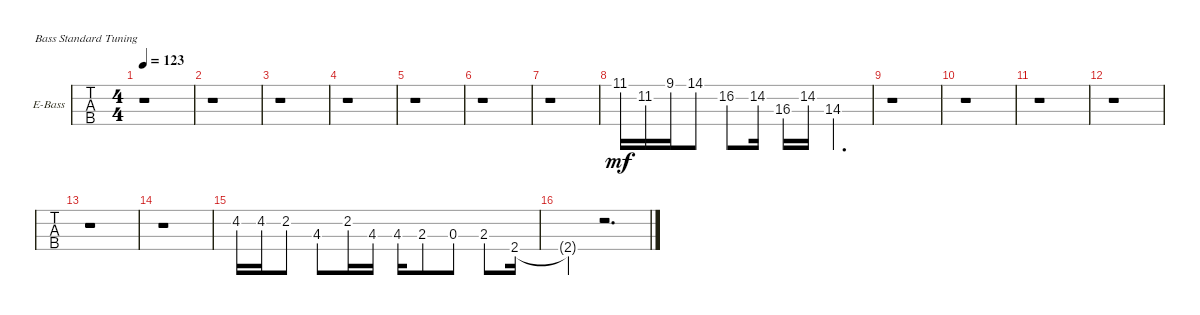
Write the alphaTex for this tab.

\bracketExtendMode groupsimilarinstruments
\firstSystemTrackNameOrientation horizontal
\otherSystemsTrackNameOrientation horizontal
\track ("Synth Bass" "E-Bass") {instrument electricbassfinger}
\staff {tabs}
\tuning (G2 D2 A1 E1)
\ts (4 4)
\tempo 123
\clef f4
\ks c
r.1{dy mf instrument electricbassfinger} |
r.1 |
r.1 |
r.1 |
r.1 |
r.1 |
r.1 |
11.1.16 11.2.16 9.1.16 14.1.8 16.2.8 14.2.16 16.3.16 14.2.16 14.3.4{d} |
r.1 |
r.1 |
r.1 |
r.1 |
r.1 |
r.1 |
4.2.16 4.2.16 2.2.8 4.3.8 2.2.16 4.3.16 4.3.16 2.3.8 0.3.8 2.3.8 2.4.16 |
2.4{t}.4 r.2{d}
